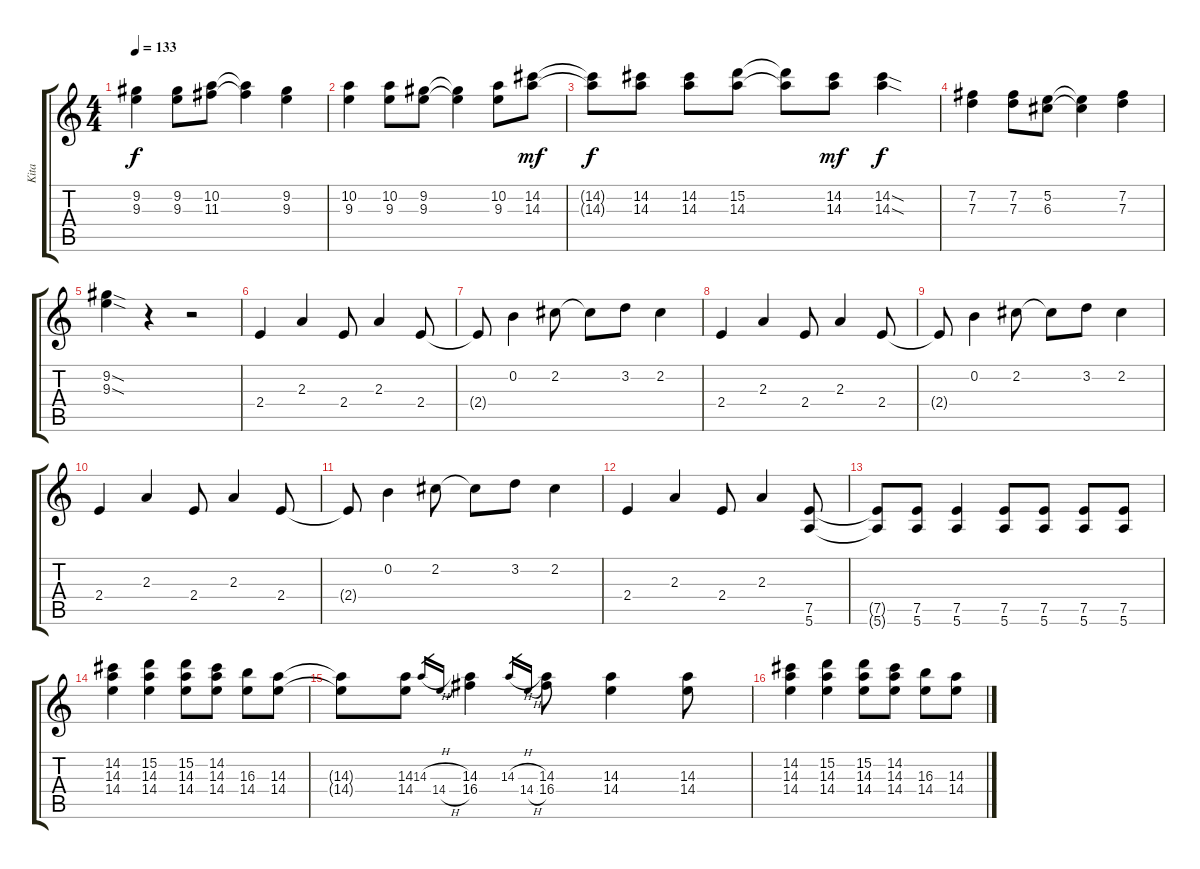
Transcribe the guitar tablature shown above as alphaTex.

\track ("Kita" "Kita") {instrument overdrivenguitar}
\staff {score tabs}
\tuning (E4 B3 G3 D3 A2 E2) {hide}
\ts (4 4)
\tempo 133
\clef g2
\ks c
(9.2 9.3).4{dy f} (9.2 9.3).8 (10.2 11.3).8 (10.2{t} 11.3{t}).4 (9.2 9.3).4 |
(10.2 9.3).4 (10.2 9.3).8 (9.2 9.3).8 (9.2{t} 9.3{t}).4 (10.2 9.3).8 (14.2 14.3).8{dy mf} |
(14.2{t} 14.3{t}).8{dy f} (14.2 14.3).8 (14.2 14.3).8 (15.2 14.3).8 (15.2{t} 14.3{t}).8 (14.2 14.3).8{dy mf} (14.2{sod} 14.3{sod}).4{dy f} |
(7.2 7.3).4 (7.2 7.3).8 (5.2 6.3).8 (5.2{t} 6.3{t}).4 (7.2 7.3).4 |
(9.2{sod} 9.3{sod}).4 r.4 r.2 |
2.4.4{instrument electricguitarclean beam Up} 2.3.4 2.4.8 2.3.4 2.4.8 |
2.4{t}.8 0.2.4 2.2.8 2.2{t}.8 3.2.8 2.2.4 |
2.4.4 2.3.4 2.4.8 2.3.4 2.4.8 |
2.4{t}.8 0.2.4 2.2.8 2.2{t}.8 3.2.8 2.2.4 |
2.4.4 2.3.4 2.4.8 2.3.4 2.4.8 |
2.4{t}.8 0.2.4 2.2.8 2.2{t}.8 3.2.8 2.2.4 |
2.4.4 2.3.4 2.4.8 2.3.4 (7.5 5.6).8{instrument overdrivenguitar} |
(7.5{t} 5.6{t}).8 (7.5 5.6).8 (7.5 5.6).4 (7.5 5.6).8 (7.5 5.6).8 (7.5 5.6).8 (7.5 5.6).8 |
(14.2 14.3 14.4).4 (15.2 14.3 14.4).4 (15.2 14.3 14.4).8 (14.2 14.3 14.4).8 (16.3 14.4).8 (14.3 14.4).8 |
(14.3{t} 14.4{t}).8 (14.3 14.4).8 14.3{h}.16{gr} 14.4{h}.16{gr} (14.3 16.4).4 14.3{h}.16{gr} 14.4{h}.16{gr} (14.3 16.4).8 (14.3 14.4).4 (14.3 14.4).8 |
(14.2 14.3 14.4).4 (15.2 14.3 14.4).4 (15.2 14.3 14.4).8 (14.2 14.3 14.4).8 (16.3 14.4).8 (14.3 14.4).8
